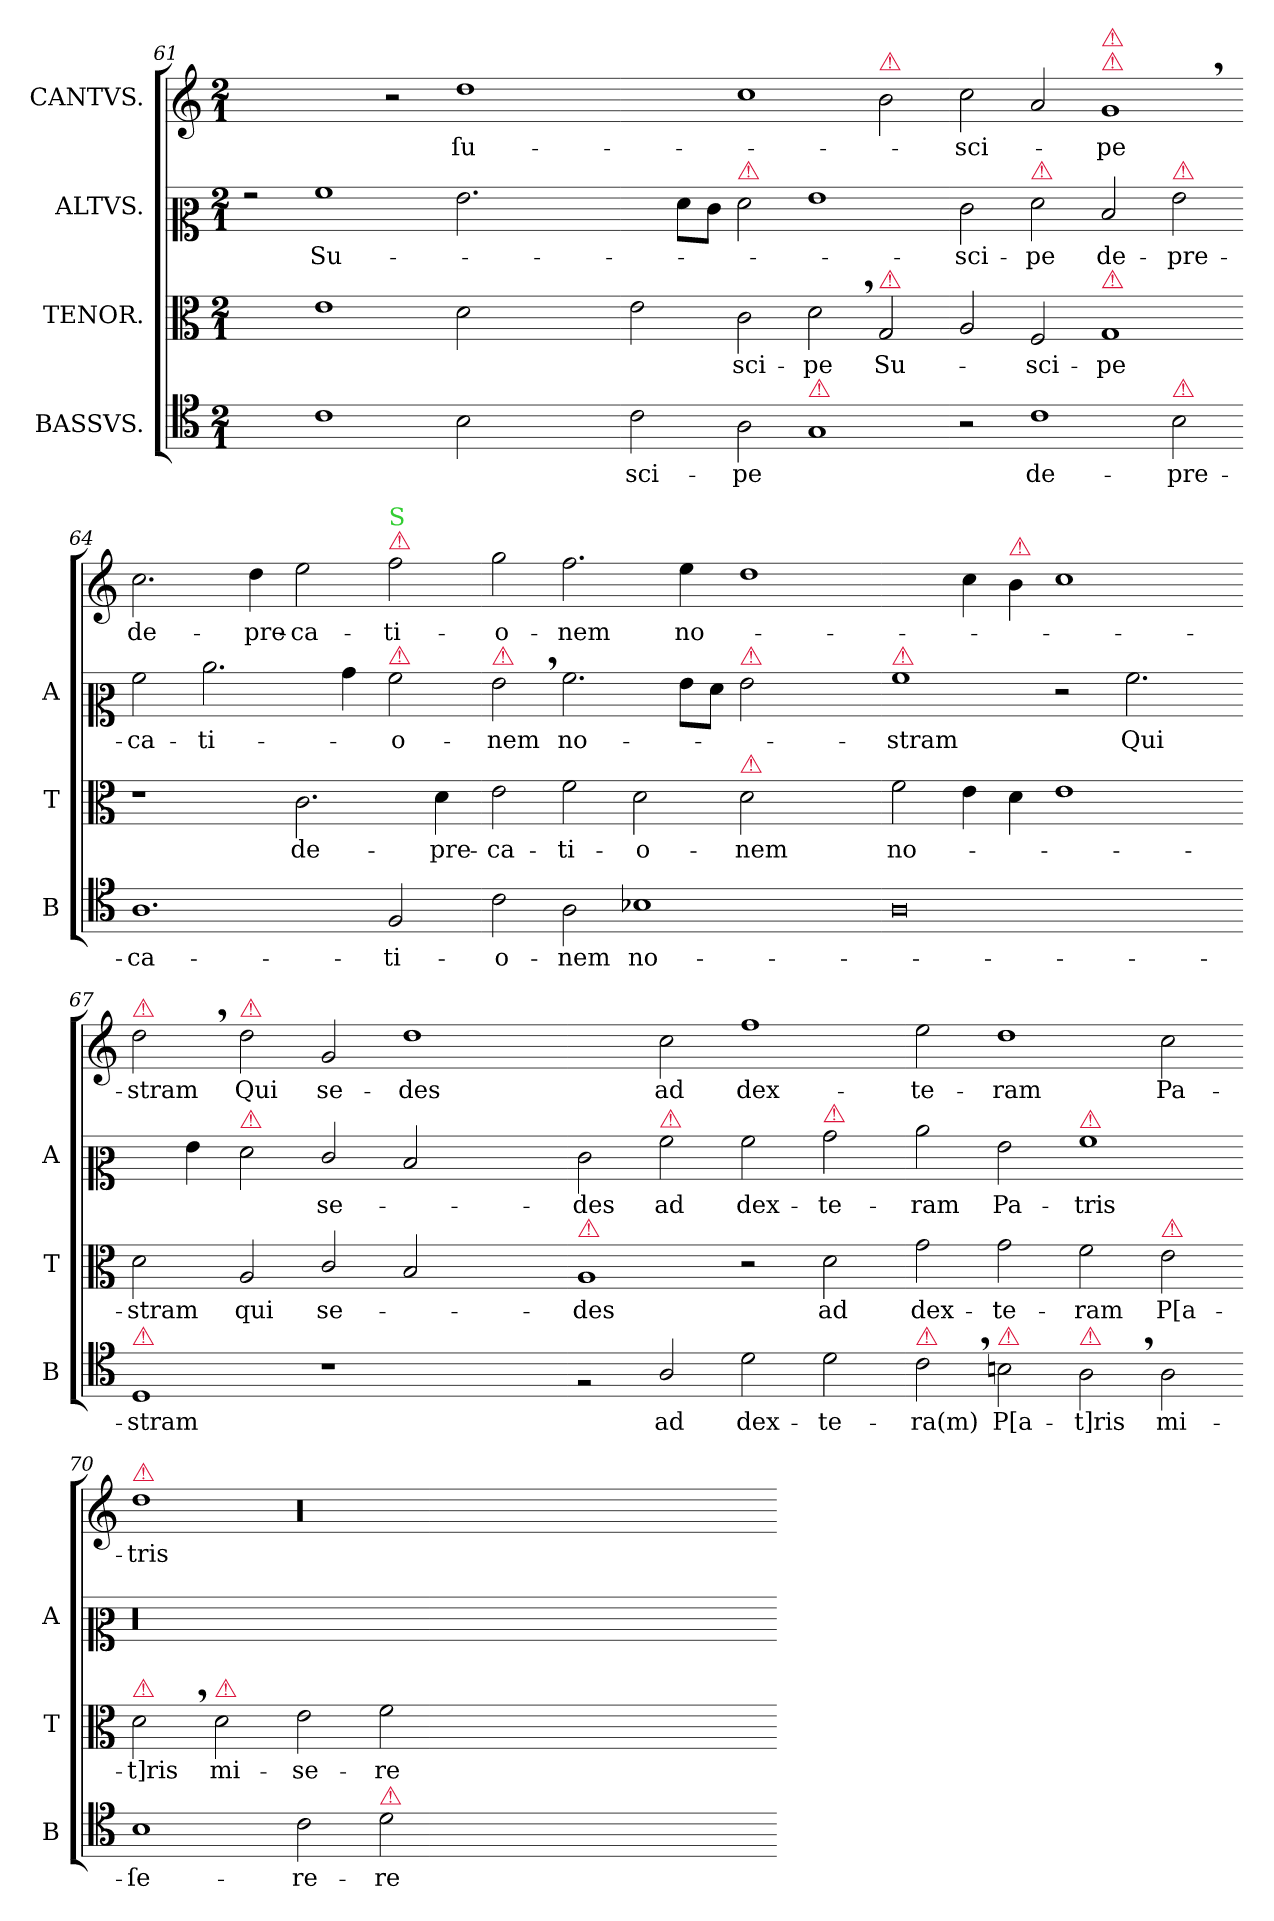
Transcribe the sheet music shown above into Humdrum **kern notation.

**kern	**text	**kern	**text	**kern	**text	**kern	**text
*part4	*part4	*part3	*part3	*part2	*part2	*part1	*part1
*staff4	*staff4	*staff3	*staff3	*staff2	*staff2	*staff1	*staff1
*I"BASSVS.	*	*I"TENOR.	*	*I"ALTVS.	*	*I"CANTVS.	*
*I'B	*	*I'T	*	*I'A	*	*	*
*clefC4	*	*clefC3	*	*clefC2	*	*clefG2	*
*k[]	*	*k[]	*	*k[]	*	*k[]	*
*M2/1	*	*M2/1	*	*M2/1	*	*M2/1	*
=61	=61	=61	=61	=61	=61	=61	=61
2ryy	.	2ryy	.	2rg	.	1ryy	.
1c	.	1e	.	1a	Su-	.	.
.	.	.	.	.	.	2r	.
2B\	.	2d\	.	2.g\	.	1dd\	ſu-
2ryy	.	2ryy	.	.	.	.	.
.	.	.	.	4ryy	.	.	.
=62-	=62-	=62-	=62-	=62-	=62-	=62-	=62-
!	!LO:LY:i	!	!	!	!	!	!
2c\	-sci-	2e\	.	4ryy	.	2ryy	.
.	.	.	.	8f\L	.	.	.
.	.	.	.	8e\J	.	.	.
!	!	!	!	!LO:TX:a:color=crimson:t=⚠	!	!	!
!	!LO:LY:i	!	!	!	!	!	!
2A\	-pe	2c\	-sci-	2f\	.	1cc	.
!LO:TX:a:color=crimson:t=⚠	!	!	!	!	!	!	!
1G	.	2d,\	-pe	1g	.	.	.
!	!	!	!	!	!	!LO:TX:a:color=crimson:t=⚠	!
!	!	!LO:TX:a:color=crimson:t=⚠	!	!	!	!	!
!	!	!	!LO:LY:i	!	!	!	!
.	.	2G/	Su-	.	.	2b\	.
=63-	=63-	=63-	=63-	=63-	=63-	=63-	=63-
2r	.	2A/	.	2e\	-sci-	2cc\	-sci-
!	!	!	!	!LO:TX:a:color=crimson:t=⚠	!	!	!
!	!	!	!LO:LY:i	!	!	!	!
1c	de-	2F/	-sci-	2f\	-pe	2a/	.
!	!	!	!	!	!	!LO:TX:a:color=crimson:t=⚠	!
!	!	!	!	!	!	!LO:TX:a:color=crimson:t=⚠	!
!	!	!LO:TX:a:color=crimson:t=⚠	!	!	!	!	!
!	!	!	!LO:LY:i	!	!	!	!
.	.	1G	-pe	2d/	de-	1g,	-pe
!	!	!	!	!LO:TX:a:color=crimson:t=⚠	!	!	!
!LO:TX:a:color=crimson:t=⚠	!	!	!	!	!	!	!
2B\	-pre-	.	.	2g\	-pre-	.	.
=64-	=64-	=64-	=64-	=64-	=64-	=64-	=64-
1.A	-ca-	1r	.	2a\	-ca-	2.cc\	de-
.	.	.	.	2.cc\	-ti-	.	.
.	.	.	.	.	.	4dd\	-pre-
.	.	2.c\	de-	.	.	2ee\	-ca-
.	.	.	.	4b\	.	.	.
!	!	!	!	!	!	!LO:TX:a:color=crimson:t=⚠	!
!	!	!	!	!	!	!LO:TX:a:color=limegreen:t=S	!
!	!	!	!	!LO:TX:a:color=crimson:t=⚠	!	!	!
2F/	-ti-	.	.	2a\	-o-	2ff\	-ti-
.	.	4d\	-pre-	.	.	.	.
=65-	=65-	=65-	=65-	=65-	=65-	=65-	=65-
!	!	!	!	!LO:TX:a:color=crimson:t=⚠	!	!	!
2c\	-o-	2e\	-ca-	2g,\	-nem	2gg\	-o-
2A\	-nem	2f\	-ti-	2.a\	no-	2.ff\	-nem
1B-X	no-	2d\	-o-	.	.	.	.
.	.	.	.	8g\L	.	4ee\	no-
.	.	.	.	8f\J	.	.	.
!	!	!	!	!LO:TX:a:color=crimson:t=⚠	!	!	!
!	!	!LO:TX:a:color=crimson:t=⚠	!	!	!	!	!
.	.	2d\	-nem	2g\	.	1dd\	.
2ryy	.	2ryy	.	2ryy	.	.	.
=66-	=66-	=66-	=66-	=66-	=66-	=66-	=66-
!	!	!	!	!LO:TX:a:color=crimson:t=⚠	!	!	!
0A	.	2f\	no-	1a	-stram	2ryy	.
.	.	4e\	.	.	.	4cc\	.
!	!	!	!	!	!	!LO:TX:a:color=crimson:t=⚠	!
.	.	4d\	.	.	.	4b\	.
.	.	1e	.	2r	.	1cc	.
.	.	.	.	2.a\	Qui	.	.
4ryy	.	4ryy	.	.	.	4ryy	.
=67-	=67-	=67-	=67-	=67-	=67-	=67-	=67-
!	!	!	!	!	!	!LO:TX:a:color=crimson:t=⚠	!
!LO:TX:a:color=crimson:t=⚠	!	!	!	!	!	!	!
1D	-stram	2d\	-stram	4ryy	.	2dd,\	-stram
.	.	.	.	4g\	.	.	.
!	!	!	!	!	!	!LO:TX:a:color=crimson:t=⚠	!
!	!	!	!	!LO:TX:a:color=crimson:t=⚠	!	!	!
.	.	2A/	qui	2f\	.	2dd\	Qui
1r	.	2c/	se-	2e/	se-	2g/	se-
.	.	2B/	.	2d/	.	1dd\	-des
2ryy	.	2ryy	.	2ryy	.	.	.
=68-	=68-	=68-	=68-	=68-	=68-	=68-	=68-
!	!	!LO:TX:a:color=crimson:t=⚠	!	!	!	!	!
2rF	.	1A	-des	2e\	-des	2ryy	.
!	!	!	!	!LO:TX:a:color=crimson:t=⚠	!	!	!
2A/	ad	.	.	2a\	ad	2cc\	ad
2d\	dex-	2r	.	2a\	dex-	1ff	dex-
!	!	!	!	!LO:TX:a:color=crimson:t=⚠	!	!	!
2d\	-te-	2d\	ad	2b\	-te-	.	.
=69-	=69-	=69-	=69-	=69-	=69-	=69-	=69-
!LO:TX:a:color=crimson:t=⚠	!	!	!	!	!	!	!
2c,\	-ra(m)	2g\	dex-	2cc\	-ram	2ee\	-te-
!LO:TX:a:color=crimson:t=⚠	!	!	!	!	!	!	!
2Bn\	P[a-	2g\	-te-	2g\	Pa-	1dd	-ram
!	!	!	!	!LO:TX:a:color=crimson:t=⚠	!	!	!
!LO:TX:a:color=crimson:t=⚠	!	!	!	!	!	!	!
2A,\	-t]ris	2f\	ram	1a	-tris	.	.
!	!	!LO:TX:a:color=crimson:t=⚠	!	!	!	!	!
2A\	mi-	2e\	P[a-	.	.	2cc\	Pa-
=70-	=70-	=70-	=70-	=70-	=70-	=70-	=70-
!	!	!	!	!	!	!LO:TX:a:color=crimson:t=⚠	!
!	!	!LO:TX:a:color=crimson:t=⚠	!	!	!	!	!
1B	-ſe-	2d,\	-t]ris	00r	.	1dd	-tris
!	!	!LO:TX:a:color=crimson:t=⚠	!	!	!	!	!
.	.	2d\	mi-	.	.	.	.
2c\	-re-	2e\	-se-	.	.	00r	.
!LO:TX:a:color=crimson:t=⚠	!	!	!	!	!	!	!
2d\	-re	2f\	-re-	.	.	.	.
0.ryy	.	0.ryy	.	.	.	.	.
.	.	.	.	1ryy	.	.	.
=-	=-	=-	=-	=-	=-	=-	=-
*-	*-	*-	*-	*-	*-	*-	*-
